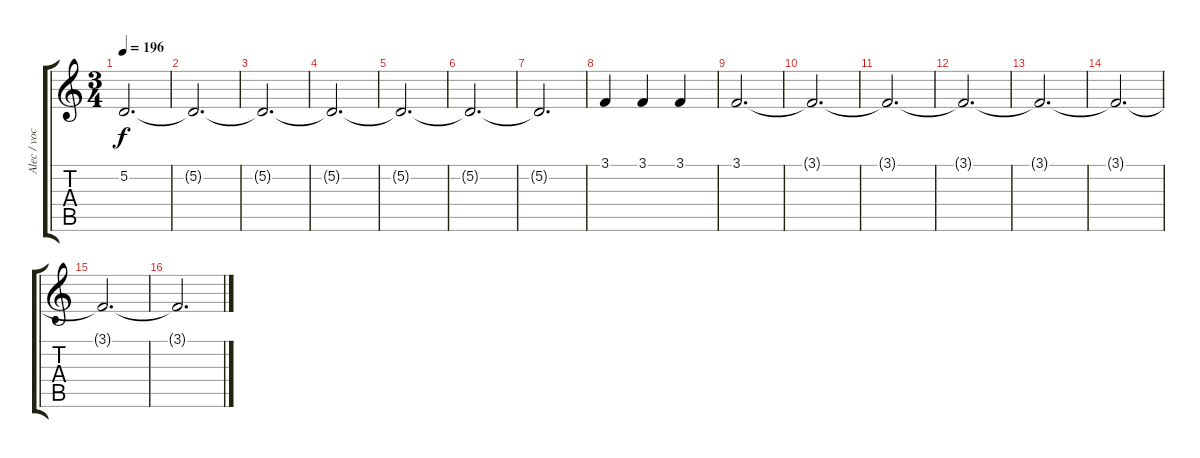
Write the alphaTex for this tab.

\track ("Alec / vocals" "Alec / voc") {instrument lead1square}
\staff {score tabs}
\tuning (D4 A3 F3 C3 G2 D2) {hide}
\ts (3 4)
\tempo 196
\clef g2
\ks c
5.2.2{d dy f} |
5.2{t}.2{d} |
5.2{t}.2{d} |
5.2{t}.2{d} |
5.2{t}.2{d} |
5.2{t}.2{d} |
5.2{t}.2{d} |
3.1.4 3.1.4 3.1.4 |
3.1.2{d} |
3.1{t}.2{d} |
3.1{t}.2{d} |
3.1{t}.2{d} |
3.1{t}.2{d} |
3.1{t}.2{d} |
3.1{t}.2{d} |
3.1{t}.2{d}
